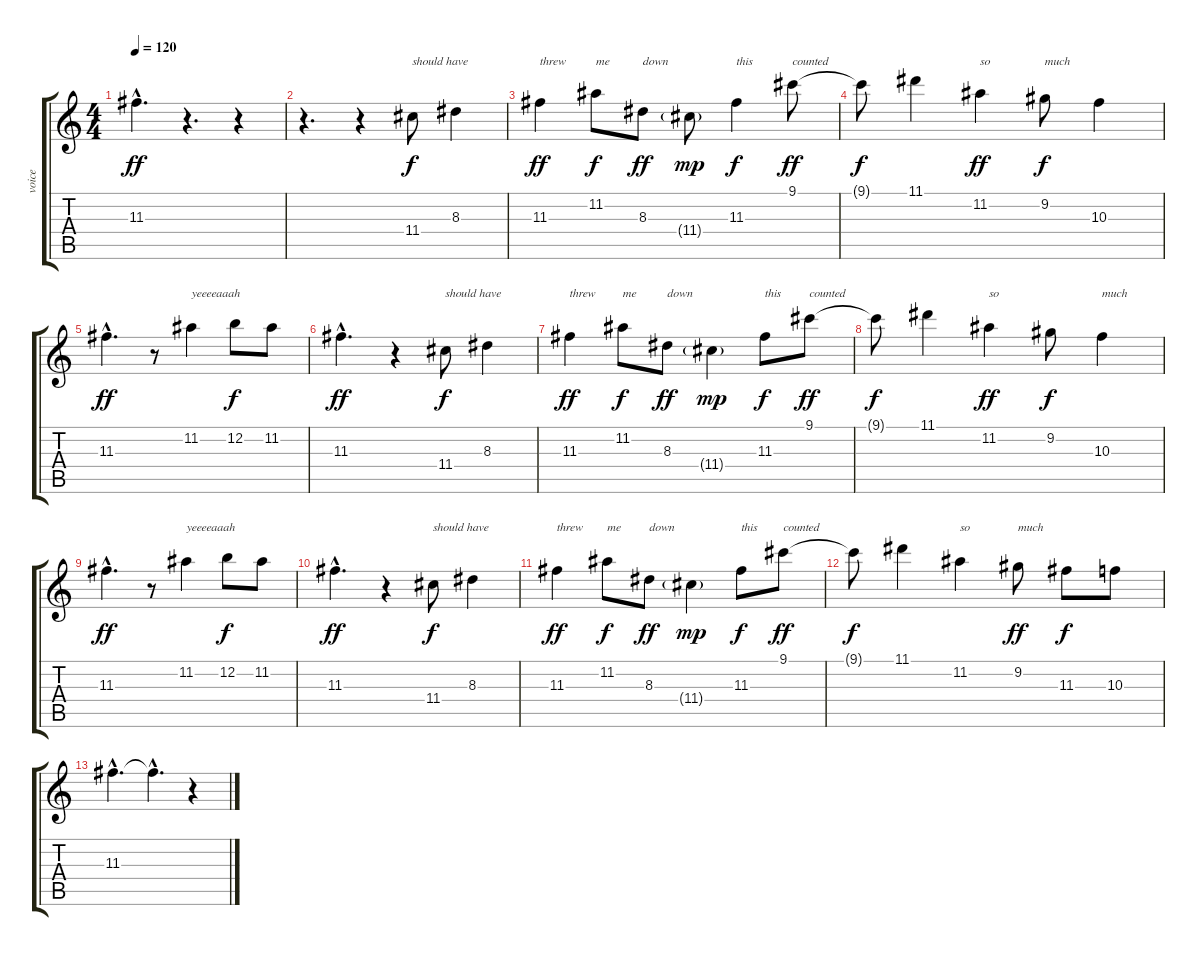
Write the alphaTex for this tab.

\track ("voice" "voice") {instrument acousticguitarnylon}
\staff {score tabs}
\tuning (E4 B3 G3 D3 A2 E2) {hide}
\ts (4 4)
\tempo 120
\clef g2
\ks c
11.3{hac}.4{d dy ff} r.4{d} r.4 |
r.4{d} r.4 11.4.8{txt "should have" dy f} 8.3.4 |
11.3.4{txt "threw" dy ff} 11.2.8{txt "me" dy f} 8.3.8{txt "down" dy ff} 11.4{g}.8{dy mp} 11.3.4{txt "this" dy f} 9.1.8{txt "counted" dy ff} |
9.1{t}.8{dy f} 11.1.4 11.2.4{txt "so" dy ff} 9.2.8{txt "much" dy f} 10.3.4 |
11.3{hac}.4{d dy ff} r.8 11.2.4{txt "yeeeeaaah"} 12.2.8{dy f} 11.2.8 |
11.3{hac}.4{d dy ff} r.4 11.4.8{txt "should have" dy f} 8.3.4 |
11.3.4{txt "threw" dy ff} 11.2.8{txt "me" dy f} 8.3.8{txt "down" dy ff} 11.4{g}.4{dy mp} 11.3.8{txt "this" dy f} 9.1.8{txt "counted" dy ff} |
9.1{t}.8{dy f} 11.1.4 11.2.4{txt "so" dy ff} 9.2.8{dy f} 10.3.4{txt "much"} |
11.3{hac}.4{d dy ff} r.8 11.2.4{txt "yeeeeaaah"} 12.2.8{dy f} 11.2.8 |
11.3{hac}.4{d dy ff} r.4 11.4.8{txt "should have" dy f} 8.3.4 |
11.3.4{txt "threw" dy ff} 11.2.8{txt "me" dy f} 8.3.8{txt "down" dy ff} 11.4{g}.4{dy mp} 11.3.8{txt "this" dy f} 9.1.8{txt "counted" dy ff} |
9.1{t}.8{dy f} 11.1.4 11.2.4{txt "so"} 9.2.8{txt "much" dy ff} 11.3.8{dy f} 10.3.8 |
11.3{hac}.4{d} 11.3{hac t}.4{d} r.4
